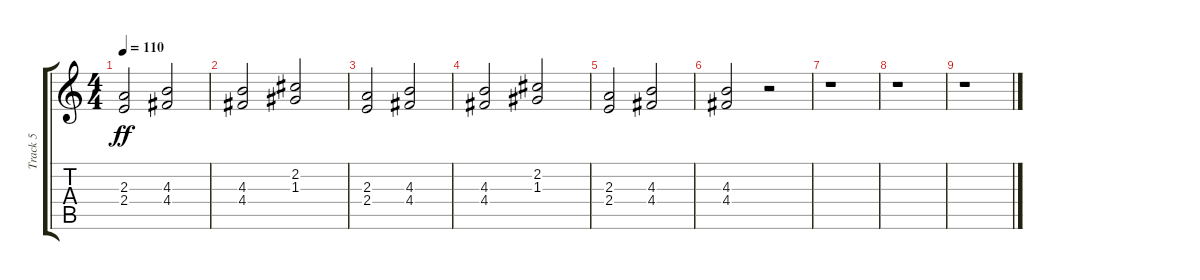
\track ("Track 5" "Track 5") {instrument overdrivenguitar}
\staff {score tabs}
\tuning (E4 B3 G3 D3 A2 E2) {hide}
\ts (4 4)
\tempo 110
\clef g2
\ks c
(2.3 2.4).2{dy ff} (4.3 4.4).2 |
(4.3 4.4).2 (2.2 1.3).2 |
(2.3 2.4).2 (4.3 4.4).2 |
(4.3 4.4).2 (2.2 1.3).2 |
(2.3 2.4).2 (4.3 4.4).2 |
(4.3 4.4).2 r.2 |
r.1 |
r.1 |
r.1
